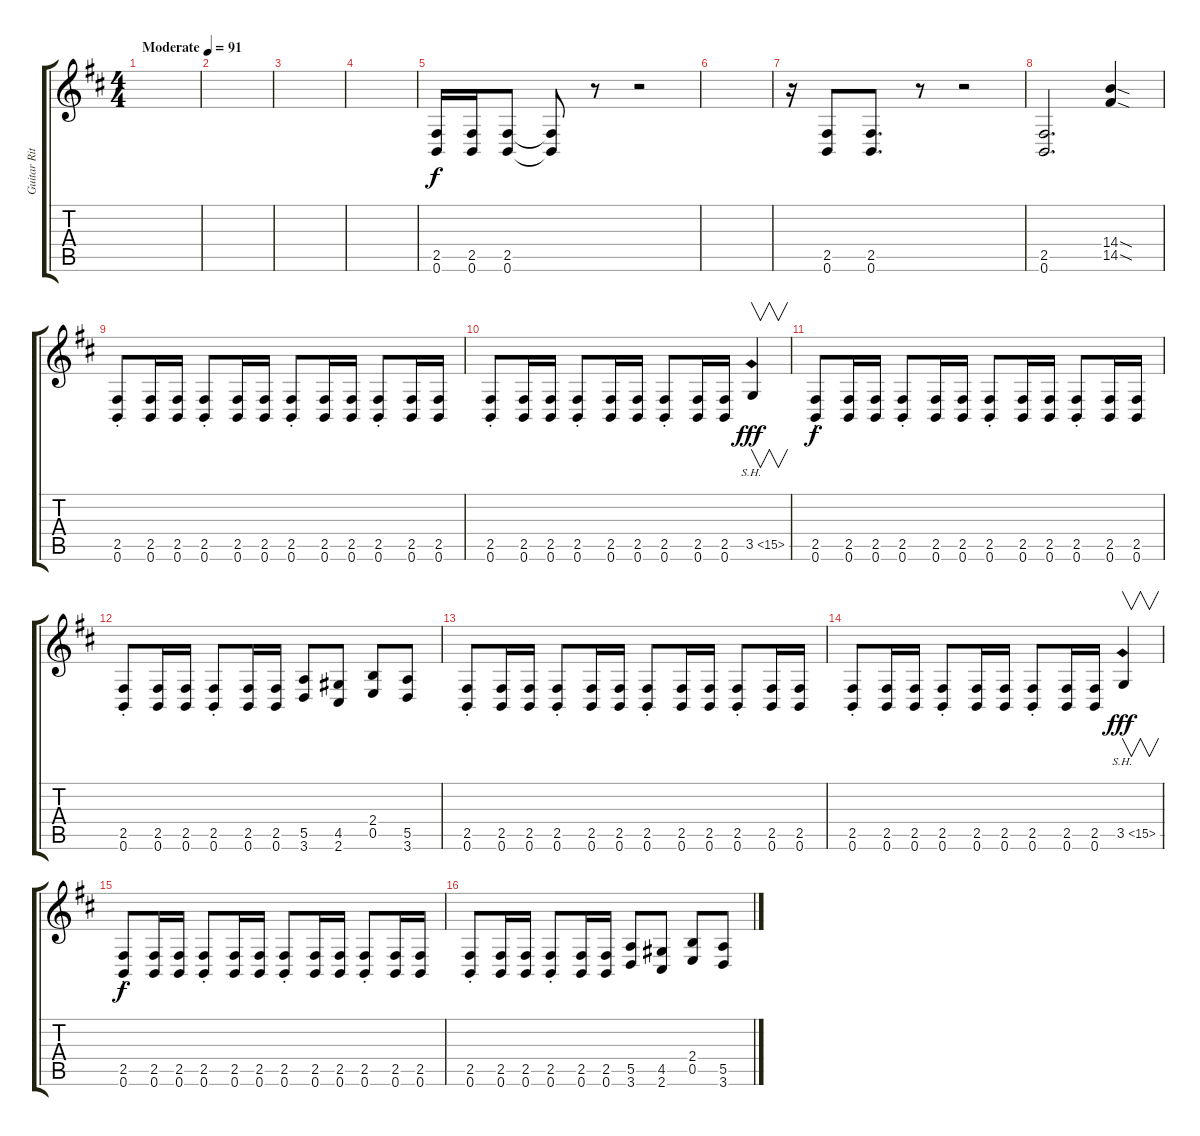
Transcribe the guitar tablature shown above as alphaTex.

\track ("Guitar Ritm" "Guitar Rit") {instrument distortionguitar}
\staff {score tabs}
\tuning (B3 Gb3 D3 A2 E2 B1) {hide}
\ts (4 4)
\tempo (91 "Moderate")
\clef g2
\ks d
|
|
|
|
(2.5 0.6).16 (2.5 0.6).16 (2.5 0.6).8 (2.5{t} 0.6{t}).8 r.8 r.2 |
|
r.16 (2.5 0.6).8 (2.5 0.6).8{d} r.8 r.2 |
(2.5 0.6).2{d} (14.4{sod} 14.5{sod}).4 |
(2.5{st} 0.6{st}).8 (2.5 0.6).16 (2.5 0.6).16 (2.5{st} 0.6{st}).8 (2.5 0.6).16 (2.5 0.6).16 (2.5{st} 0.6{st}).8 (2.5 0.6).16 (2.5 0.6).16 (2.5{st} 0.6{st}).8 (2.5 0.6).16 (2.5 0.6).16 |
(2.5{st} 0.6{st}).8 (2.5 0.6).16 (2.5 0.6).16 (2.5{st} 0.6{st}).8 (2.5 0.6).16 (2.5 0.6).16 (2.5{st} 0.6{st}).8 (2.5 0.6).16 (2.5 0.6).16 3.5{sh 12}.4{v dy fff} |
(2.5{st} 0.6{st}).8{dy f} (2.5 0.6).16 (2.5 0.6).16 (2.5{st} 0.6{st}).8 (2.5 0.6).16 (2.5 0.6).16 (2.5{st} 0.6{st}).8 (2.5 0.6).16 (2.5 0.6).16 (2.5{st} 0.6{st}).8 (2.5 0.6).16 (2.5 0.6).16 |
(2.5{st} 0.6{st}).8 (2.5 0.6).16 (2.5 0.6).16 (2.5{st} 0.6{st}).8 (2.5 0.6).16 (2.5 0.6).16 (5.5 3.6).8 (4.5 2.6).8 (2.4 0.5).8 (5.5 3.6).8 |
(2.5{st} 0.6{st}).8 (2.5 0.6).16 (2.5 0.6).16 (2.5{st} 0.6{st}).8 (2.5 0.6).16 (2.5 0.6).16 (2.5{st} 0.6{st}).8 (2.5 0.6).16 (2.5 0.6).16 (2.5{st} 0.6{st}).8 (2.5 0.6).16 (2.5 0.6).16 |
(2.5{st} 0.6{st}).8 (2.5 0.6).16 (2.5 0.6).16 (2.5{st} 0.6{st}).8 (2.5 0.6).16 (2.5 0.6).16 (2.5{st} 0.6{st}).8 (2.5 0.6).16 (2.5 0.6).16 3.5{sh 12}.4{v dy fff} |
(2.5{st} 0.6{st}).8{dy f} (2.5 0.6).16 (2.5 0.6).16 (2.5{st} 0.6{st}).8 (2.5 0.6).16 (2.5 0.6).16 (2.5{st} 0.6{st}).8 (2.5 0.6).16 (2.5 0.6).16 (2.5{st} 0.6{st}).8 (2.5 0.6).16 (2.5 0.6).16 |
(2.5{st} 0.6{st}).8 (2.5 0.6).16 (2.5 0.6).16 (2.5{st} 0.6{st}).8 (2.5 0.6).16 (2.5 0.6).16 (5.5 3.6).8 (4.5 2.6).8 (2.4 0.5).8 (5.5 3.6).8
